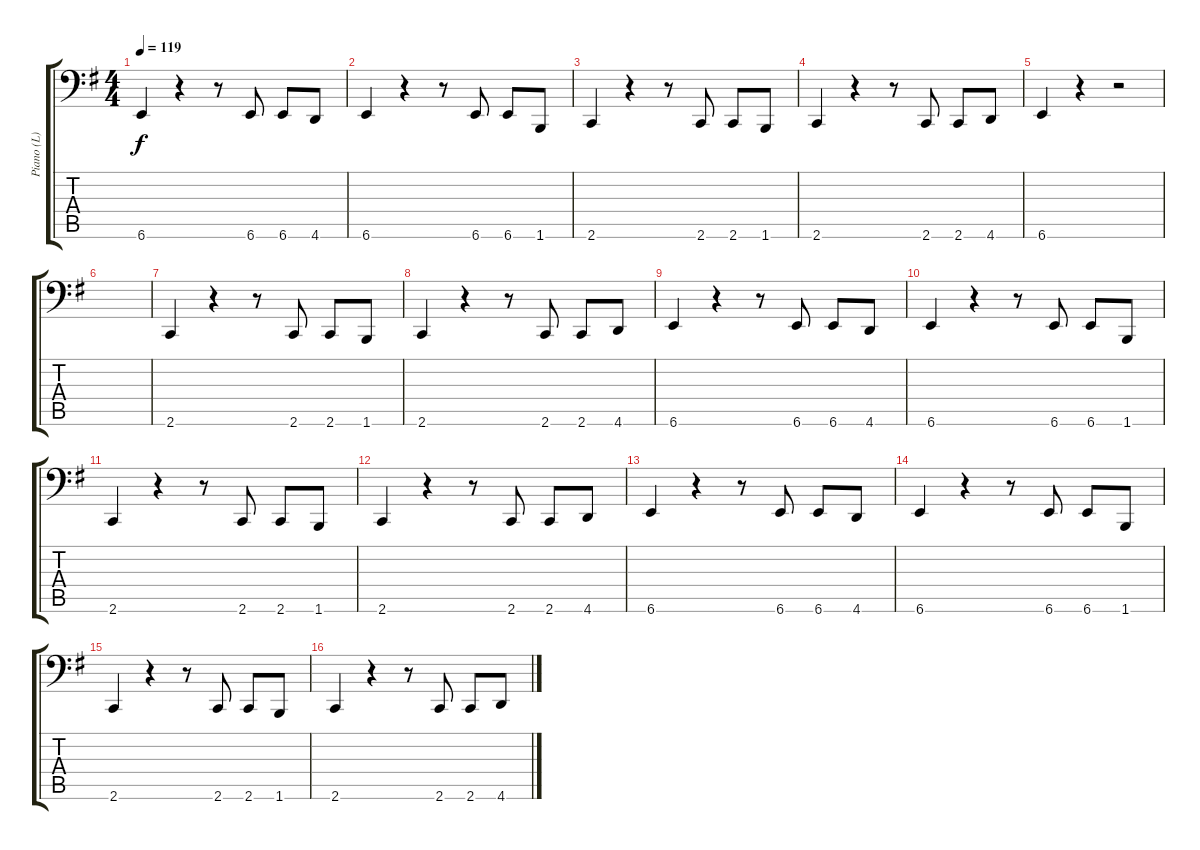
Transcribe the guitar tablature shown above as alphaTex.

\track ("Piano (L)" "Piano (L)") {instrument acousticgrandpiano}
\staff {score tabs}
\tuning (E4 B3 G3 D3 A2 Bb1) {hide}
\ts (4 4)
\tempo 119
\clef f4
\ks g
6.6.4{dy f} r.4 r.8 6.6.8 6.6.8 4.6.8 |
6.6.4 r.4 r.8 6.6.8 6.6.8 1.6.8 |
2.6.4 r.4 r.8 2.6.8 2.6.8 1.6.8 |
2.6.4 r.4 r.8 2.6.8 2.6.8 4.6.8 |
6.6.4 r.4 r.2 |
|
2.6.4 r.4 r.8 2.6.8 2.6.8 1.6.8 |
2.6.4 r.4 r.8 2.6.8 2.6.8 4.6.8 |
6.6.4 r.4 r.8 6.6.8 6.6.8 4.6.8 |
6.6.4 r.4 r.8 6.6.8 6.6.8 1.6.8 |
2.6.4 r.4 r.8 2.6.8 2.6.8 1.6.8 |
2.6.4 r.4 r.8 2.6.8 2.6.8 4.6.8 |
6.6.4 r.4 r.8 6.6.8 6.6.8 4.6.8 |
6.6.4 r.4 r.8 6.6.8 6.6.8 1.6.8 |
2.6.4 r.4 r.8 2.6.8 2.6.8 1.6.8 |
2.6.4 r.4 r.8 2.6.8 2.6.8 4.6.8
